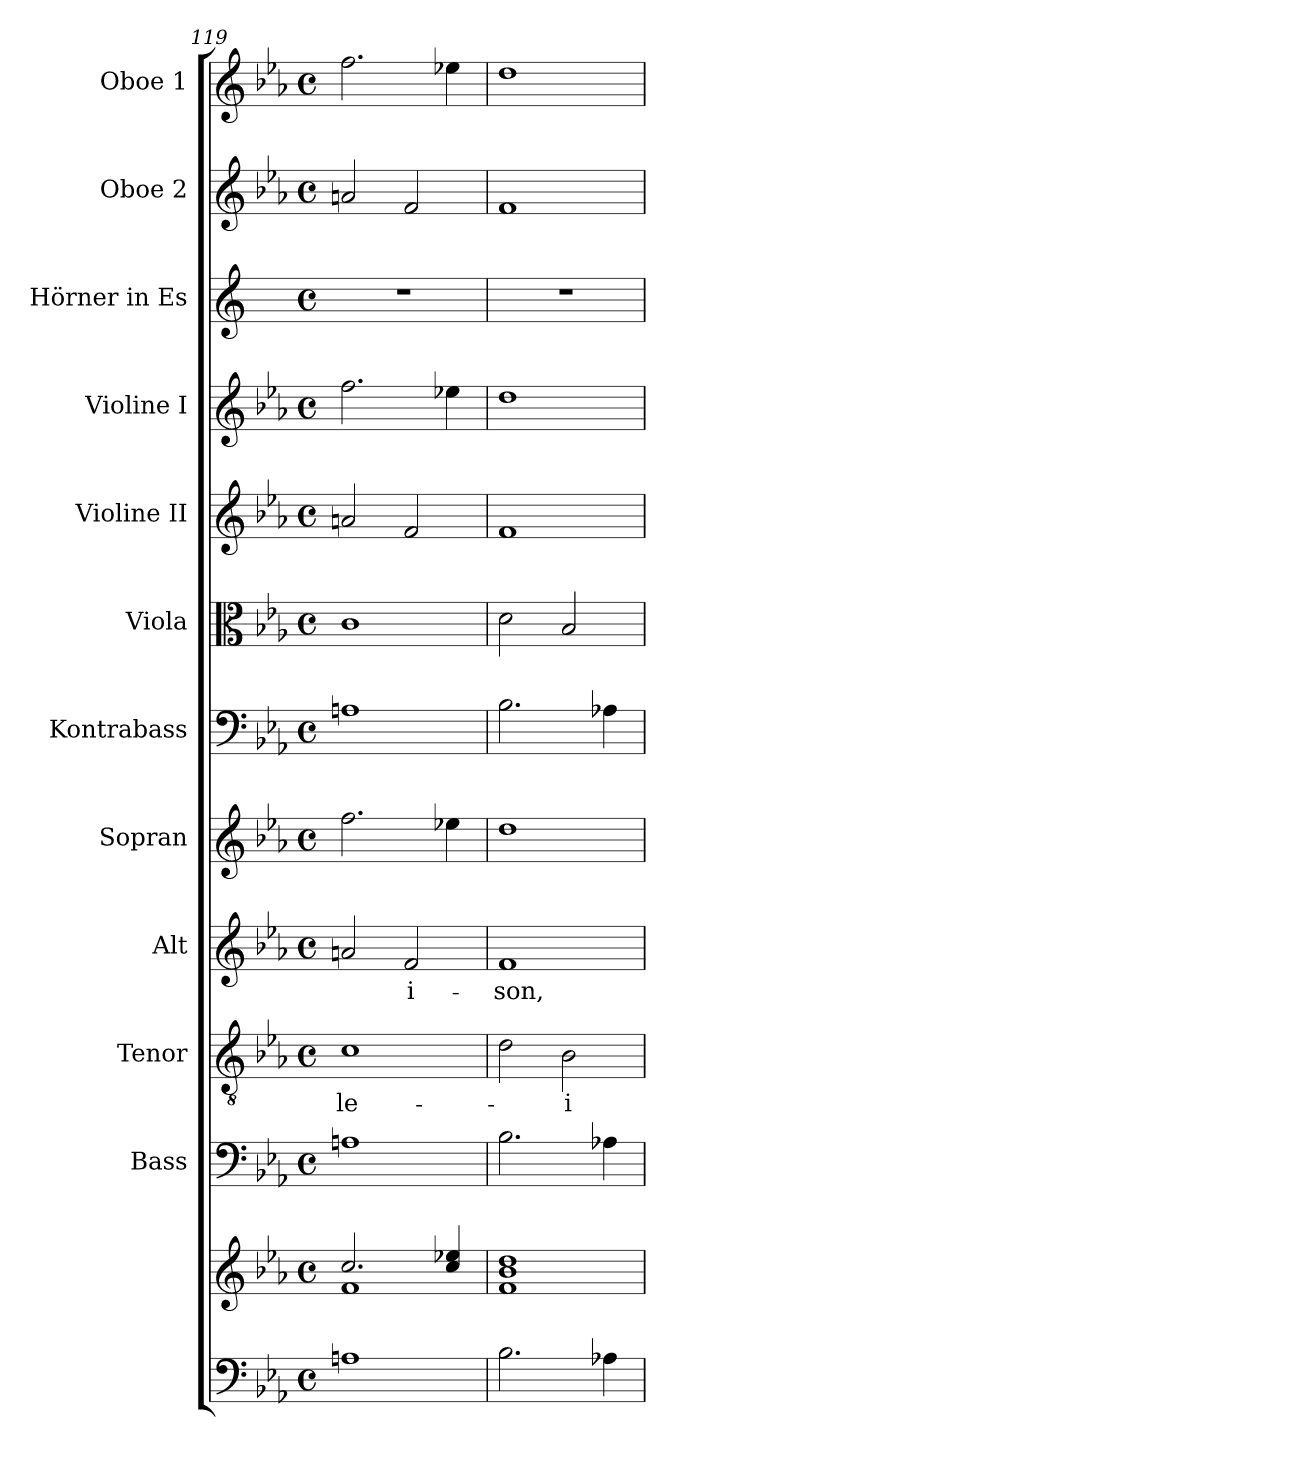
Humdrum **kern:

**kern	**kern	**kern	**kern	**text	**kern	**text	**kern	**kern	**kern	**kern	**kern	**kern	**kern	**kern
*part12	*part12	*part11	*part10	*part10	*part9	*part9	*part8	*part7	*part6	*part5	*part4	*part3	*part2	*part1
*staff13	*staff12	*staff11	*staff10	*staff10	*staff9	*staff9	*staff8	*staff7	*staff6	*staff5	*staff4	*staff3	*staff2	*staff1
*	*	*I"Bass	*I"Tenor	*	*I"Alt	*	*I"Sopran	*I"Kontrabass	*I"Viola	*I"Violine II	*I"Violine I	*I"Hörner in Es	*I"Oboe 2	*I"Oboe 1
*	*	*I'B.	*I'T.	*	*I'A.	*	*I'S.	*I'Kb.	*I'Vla.	*I'Vl. II	*I'Vl. I	*	*I'Ob. 2	*I'Ob. 1
*clefF4	*clefG2	*clefF4	*clefGv2	*	*clefG2	*	*clefG2	*clefF4	*clefC3	*clefG2	*clefG2	*clefG2	*clefG2	*clefG2
*	*	*	*	*	*	*	*	*ITrd7c12	*	*	*	*ITrd5c9	*	*
*k[b-e-a-]	*k[b-e-a-]	*k[b-e-a-]	*k[b-e-a-]	*	*k[b-e-a-]	*	*k[b-e-a-]	*k[b-e-a-]	*k[b-e-a-]	*k[b-e-a-]	*k[b-e-a-]	*k[b-e-a-]	*k[b-e-a-]	*k[b-e-a-]
*E-:	*E-:	*E-:	*E-:	*	*E-:	*	*E-:	*E-:	*E-:	*E-:	*E-:	*E-:	*E-:	*E-:
*M4/4	*M4/4	*M4/4	*M4/4	*	*M4/4	*	*M4/4	*M4/4	*M4/4	*M4/4	*M4/4	*M4/4	*M4/4	*M4/4
*met(c)	*met(c)	*met(c)	*met(c)	*	*met(c)	*	*met(c)	*met(c)	*met(c)	*met(c)	*met(c)	*met(c)	*met(c)	*met(c)
=119	=119	=119	=119	=119	=119	=119	=119	=119	=119	=119	=119	=119	=119	=119
*	*^	*	*	*	*	*	*	*	*	*	*	*	*	*
!	!	!	!	!	!LO:LY:b	!	!	!	!	!	!	!	!	!	!
1An	2.cc/	1f	1An	1c	-le-	2an/	.	2.ff\	1AAn	1c	2an/	2.ff\	1r	2an/	2.ff\
!	!	!	!	!	!	!	!LO:LY:b	!	!	!	!	!	!	!	!
.	.	.	.	.	.	2f/	-i-	.	.	.	2f/	.	.	2f/	.
.	4cc/ 4ee-X/	.	.	.	.	.	.	4ee-X\	.	.	.	4ee-X\	.	.	4ee-X\
*	*v	*v	*	*	*	*	*	*	*	*	*	*	*	*	*
=120	=120	=120	=120	=120	=120	=120	=120	=120	=120	=120	=120	=120	=120	=120
!	!	!	!	!	!	!LO:LY:b	!	!	!	!	!	!	!	!
2.B-\	1f 1b- 1dd	2.B-\	2d\	.	1f	-son,	1dd	2.BB-\	2d\	1f	1dd	1r	1f	1dd
!	!	!	!	!LO:LY:b	!	!	!	!	!	!	!	!	!	!
.	.	.	2B-\	-i-	.	.	.	.	2B-/	.	.	.	.	.
4A-X\	.	4A-X\	.	.	.	.	.	4AA-X\	.	.	.	.	.	.
=	=	=	=	=	=	=	=	=	=	=	=	=	=	=
*-	*-	*-	*-	*-	*-	*-	*-	*-	*-	*-	*-	*-	*-	*-
